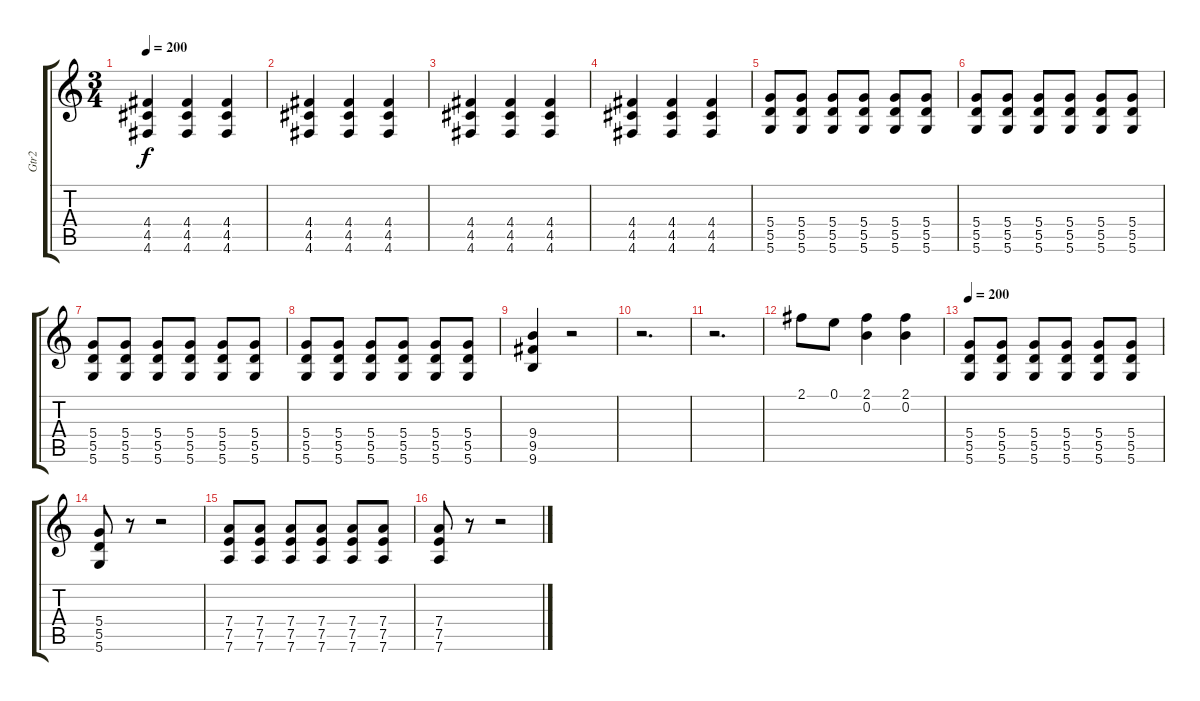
\track ("Gtr2" "Gtr2") {instrument distortionguitar}
\staff {score tabs}
\tuning (E4 B3 G3 D3 A2 D2) {hide}
\ts (3 4)
\tempo 200
\clef g2
\ks c
(4.4 4.5 4.6).4{dy f} (4.4 4.5 4.6).4 (4.4 4.5 4.6).4 |
(4.4 4.5 4.6).4 (4.4 4.5 4.6).4 (4.4 4.5 4.6).4 |
(4.4 4.5 4.6).4 (4.4 4.5 4.6).4 (4.4 4.5 4.6).4 |
(4.4 4.5 4.6).4 (4.4 4.5 4.6).4 (4.4 4.5 4.6).4 |
(5.4 5.5 5.6).8 (5.4 5.5 5.6).8 (5.4 5.5 5.6).8 (5.4 5.5 5.6).8 (5.4 5.5 5.6).8 (5.4 5.5 5.6).8 |
(5.4 5.5 5.6).8 (5.4 5.5 5.6).8 (5.4 5.5 5.6).8 (5.4 5.5 5.6).8 (5.4 5.5 5.6).8 (5.4 5.5 5.6).8 |
(5.4 5.5 5.6).8 (5.4 5.5 5.6).8 (5.4 5.5 5.6).8 (5.4 5.5 5.6).8 (5.4 5.5 5.6).8 (5.4 5.5 5.6).8 |
(5.4 5.5 5.6).8 (5.4 5.5 5.6).8 (5.4 5.5 5.6).8 (5.4 5.5 5.6).8 (5.4 5.5 5.6).8 (5.4 5.5 5.6).8 |
(9.4 9.5 9.6).4 r.2 |
r.2{d} |
r.2{d} |
2.1.8 0.1.8 (2.1 0.2).4 (2.1 0.2).4 |
\tempo 200
(5.4 5.5 5.6).8{instrument distortionguitar} (5.4 5.5 5.6).8 (5.4 5.5 5.6).8 (5.4 5.5 5.6).8 (5.4 5.5 5.6).8 (5.4 5.5 5.6).8 |
(5.4 5.5 5.6).8 r.8 r.2 |
(7.4 7.5 7.6).8 (7.4 7.5 7.6).8 (7.4 7.5 7.6).8 (7.4 7.5 7.6).8 (7.4 7.5 7.6).8 (7.4 7.5 7.6).8 |
(7.4 7.5 7.6).8 r.8 r.2
